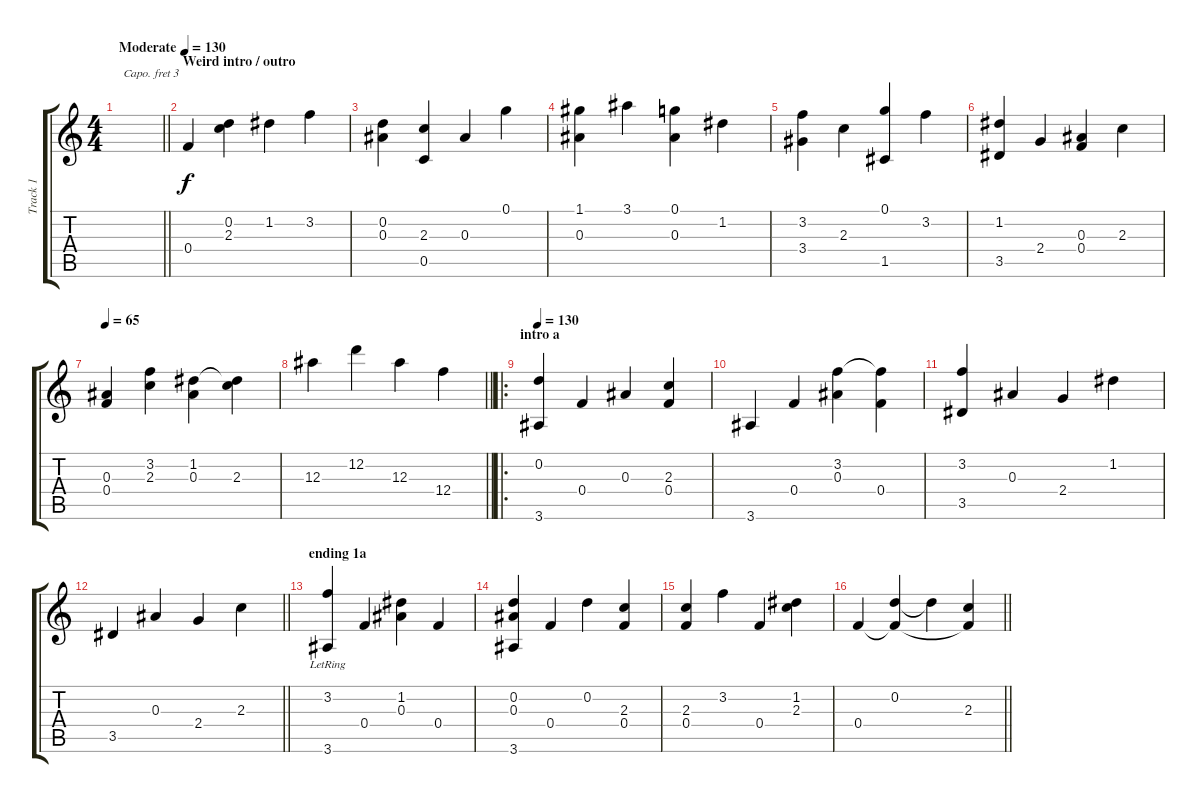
\track ("Track 1" "Track 1") {instrument electricguitarjazz}
\staff {score tabs}
\capo 3
\tuning (E4 B3 G3 D3 A2 E2) {hide}
\ts (4 4)
\tempo (130 "Moderate")
\clef g2
\barLineRight lightlight
\ks c
|
\section ("" "Weird intro / outro")
0.4.4 (0.2 2.3).4 1.2.4 3.2.4 |
(0.2 0.3).4 (2.3 0.5).4 0.3.4 0.1.4 |
(1.1 0.3).4 3.1.4 (0.1 0.3).4 1.2.4 |
(3.2 3.4).4 2.3.4 (0.1 1.5).4 3.2.4 |
(1.2 3.5).4 2.4.4 (0.3 0.4).4 2.3.4 |
\tempo 65
(0.3 0.4).4 (3.2 2.3).4 (1.2 0.3).4 (1.2{t} 2.3).4 |
\barLineRight lightlight
12.3.4 12.2.4 12.3.4 12.4.4 |
\ro
\section ("" "intro a")
\tempo 130
(0.2 3.6).4 0.4.4 0.3.4 (2.3 0.4).4 |
3.6.4 0.4.4 (3.2 0.3).4 (3.2{t} 0.4).4 |
(3.2 3.5).4 0.3.4 2.4.4 1.2.4 |
\barLineRight lightlight
3.5.4 0.3.4 2.4.4 2.3.4 |
\section ("" "ending 1a")
(3.2{lr} 3.6).4 0.4.4 (1.2 0.3).4 0.4.4 |
(0.2 0.3 3.6).4 0.4.4 0.2.4 (2.3 0.4).4 |
(2.3 0.4).4 3.2.4 0.4.4 (1.2 2.3).4 |
\barLineRight lightlight
0.4.4 (0.2 0.4{t}).4 0.2{t}.4 (2.3 0.4{t}).4
